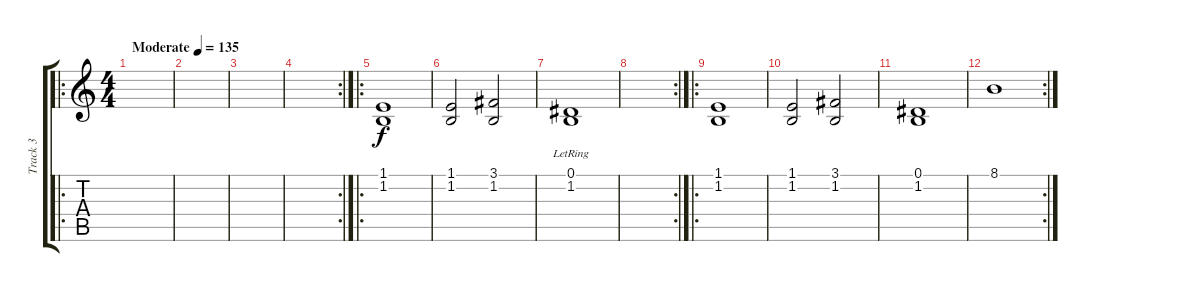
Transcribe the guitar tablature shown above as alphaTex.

\track ("Track 3" "Track 3") {instrument brightacousticpiano}
\staff {score tabs}
\tuning (Eb4 Bb3 Gb3 Db3 Ab2 Eb2) {hide}
\ro
\ts (4 4)
\tempo (135 "Moderate")
\clef g2
\ks c
|
|
|
\rc 2
|
\ro
(1.1 1.2).1 |
(1.1 1.2).2 (3.1 1.2).2 |
(0.1{lr} 1.2{lr}).1 |
\rc 2
|
\ro
(1.1 1.2).1 |
(1.1 1.2).2 (3.1 1.2).2 |
(0.1 1.2).1 |
\rc 2
8.1.1
